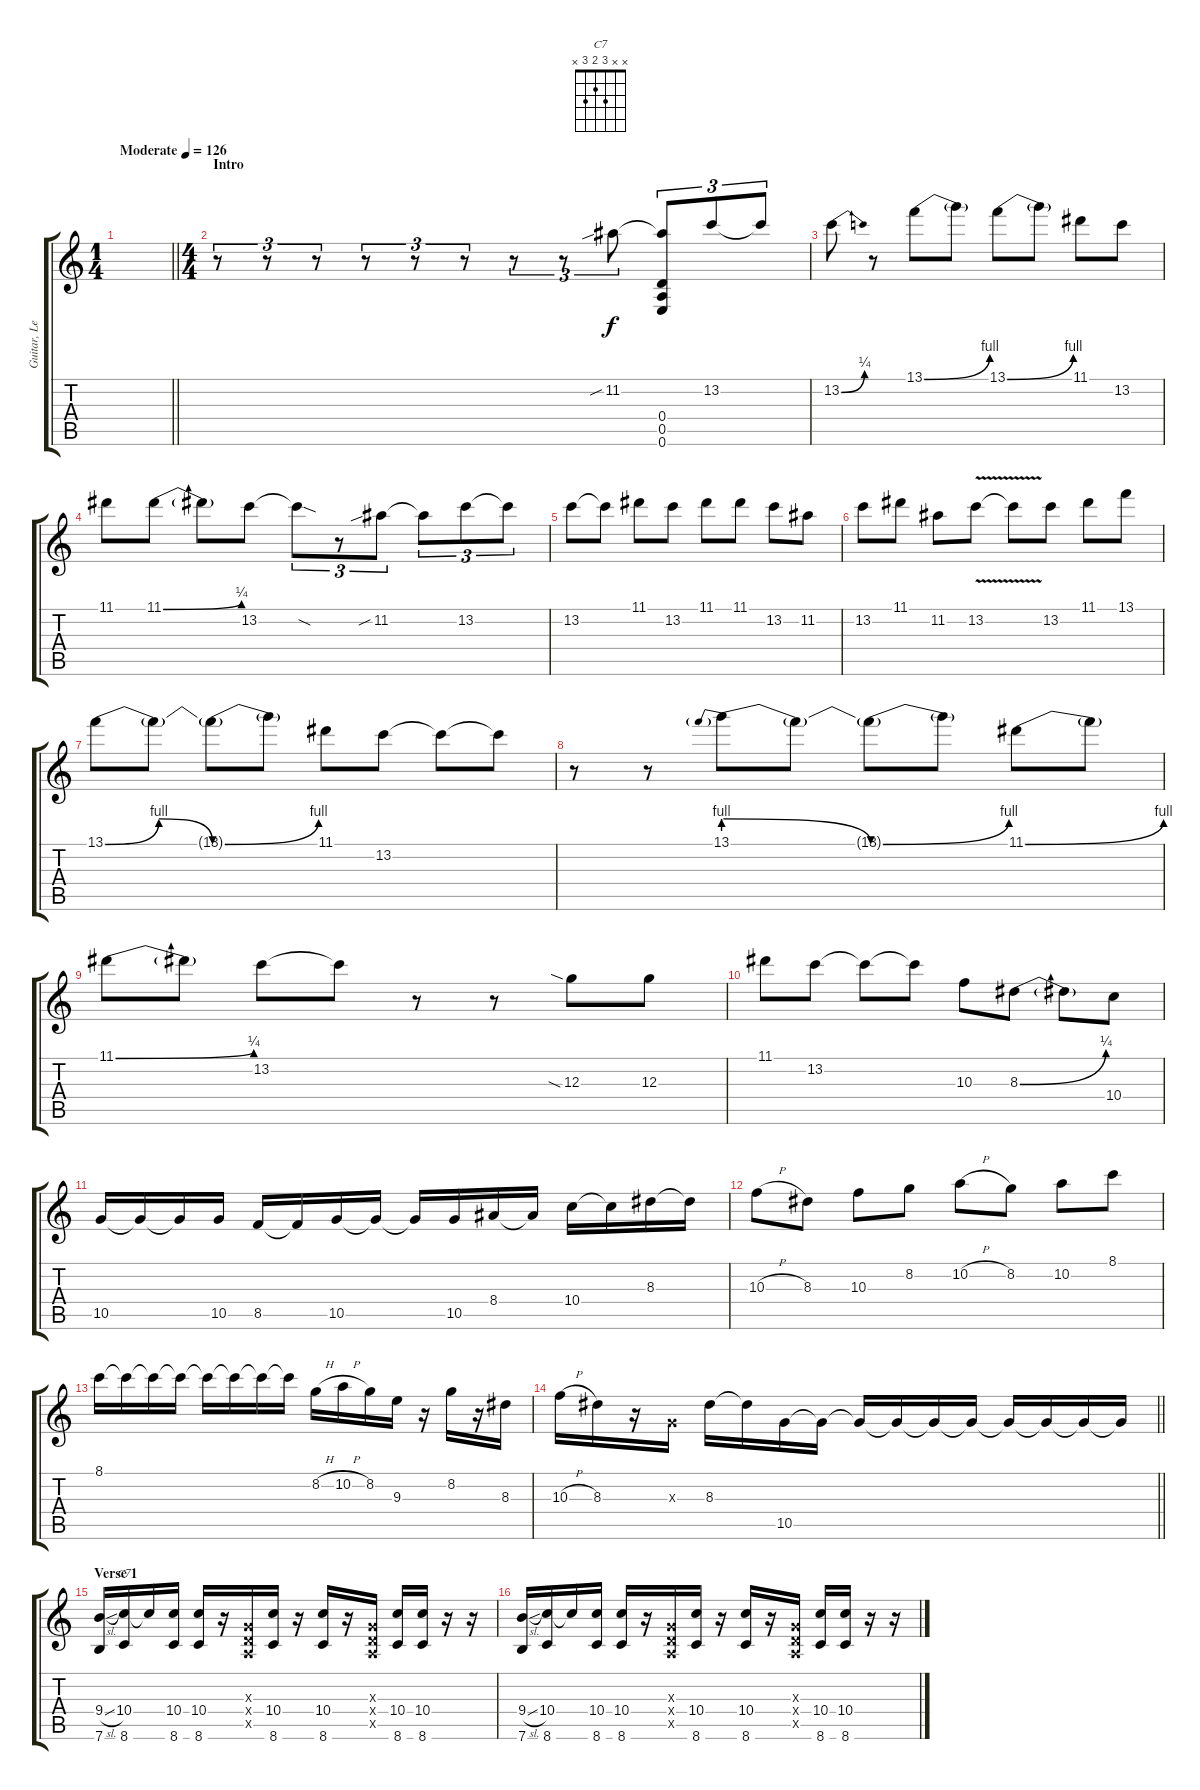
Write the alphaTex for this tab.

\track ("Guitar, Lead" "Guitar, Le") {instrument distortionguitar}
\staff {score tabs}
\tuning (E4 B3 G3 D3 A2 E2) {hide}
\chord ("C7" x x 3 2 3 x)
\ts (1 4)
\tempo (126 "Moderate")
\clef g2
\barLineRight lightlight
\ks c
|
\ts (4 4)
\section ("" "Intro")
r.8{tu (3 2)} r.8{tu (3 2)} r.8{tu (3 2)} r.8{tu (3 2)} r.8{tu (3 2)} r.8{tu (3 2)} r.8{tu (3 2)} r.8{tu (3 2)} 11.2{sib}.8{tu (3 2)} (11.2{t} 0.4 0.5 0.6).8{tu (3 2)} 13.2.8{tu (3 2)} 13.2{t}.8{tu (3 2)} |
13.2{be (bend 0 0 60 1)}.8 r.8 13.1{be (bend 0 0 60 4)}.8 13.1{t}.8 13.1{be (bend 0 0 60 4)}.8 13.1{t}.8 11.1.8 13.2.8 |
11.1.8 11.1{be (bend 0 0 60 1)}.8 11.1{t}.8 13.2.8 13.2{sod t}.8{tu (3 2)} r.8{tu (3 2)} 11.2{sib}.8{tu (3 2)} 11.2{t}.8{tu (3 2)} 13.2.8{tu (3 2)} 13.2{t}.8{tu (3 2)} |
13.2.8 13.2{t}.8 11.1.8 13.2.8 11.1.8 11.1.8 13.2.8 11.2.8 |
13.2.8 11.1.8 11.2.8 13.2{v}.8 13.2{t}.8 13.2.8 11.1.8 13.1.8 |
13.1{be (bendrelease 0 0 15 4 30 4 60 0)}.8 13.1{t}.8 13.1{be (bend 0 0 60 4) t}.8 13.1{t}.8 11.1.8 13.2.8 13.2{t}.8 13.2{t}.8 |
r.8 r.8 13.1{be (prebendrelease 0 4 60 0)}.8 13.1{t}.8 13.1{be (bend 0 0 60 4) t}.8 13.1{t}.8 11.1{be (bend 0 0 60 4)}.8 11.1{t}.8 |
11.1{be (bend 0 0 60 1)}.8 11.1{t}.8 13.2.8 13.2{t}.8 r.8 r.8 12.3{sia}.8 12.3.8 |
11.1.8 13.2.8 13.2{t}.8 13.2{t}.8 10.3.8 8.3{be (bend 0 0 60 1)}.8 8.3{t}.8 10.4.8 |
10.5.16 10.5{t}.16 10.5{t}.16 10.5.16 8.5.16 8.5{t}.16 10.5.16 10.5{t}.16 10.5{t}.16 10.5.16 8.4.16 8.4{t}.16 10.4.16 10.4{t}.16 8.3.16 8.3{t}.16 |
10.3{h}.8 8.3.8 10.3.8 8.2.8 10.2{h}.8 8.2.8 10.2.8 8.1.8 |
8.1.16 8.1{t}.16 8.1{t}.16 8.1{t}.16 8.1{t}.16 8.1{t}.16 8.1{t}.16 8.1{t}.16 8.2{h}.16 10.2{h}.16 8.2.16 9.3.16 r.16 8.2.16 r.16 8.3.16 |
\barLineRight lightlight
10.3{h}.16 8.3.16 r.16 0.3{x}.16 8.3.16 8.3{t}.16 10.5.16 10.5{t}.16 10.5{t}.16 10.5{t}.16 10.5{t}.16 10.5{t}.16 10.5{t}.16 10.5{t}.16 10.5{t}.16 10.5{t}.16 |
\section ("" "Verse 1")
(9.4{sl} 7.6).16 (10.4 8.6).16{ch "C7"} 10.4{t}.16 (10.4 8.6).16 (10.4 8.6).16 r.16 (0.3{x} 0.4{x} 0.5{x}).16 (10.4 8.6).16 r.16 (10.4 8.6).16 r.16 (0.3{x} 0.4{x} 0.5{x}).16 (10.4 8.6).16 (10.4 8.6).16 r.16 r.16 |
(9.4{sl} 7.6).16 (10.4 8.6).16 10.4{t}.16 (10.4 8.6).16 (10.4 8.6).16 r.16 (0.3{x} 0.4{x} 0.5{x}).16 (10.4 8.6).16 r.16 (10.4 8.6).16 r.16 (0.3{x} 0.4{x} 0.5{x}).16 (10.4 8.6).16 (10.4 8.6).16 r.16 r.16
